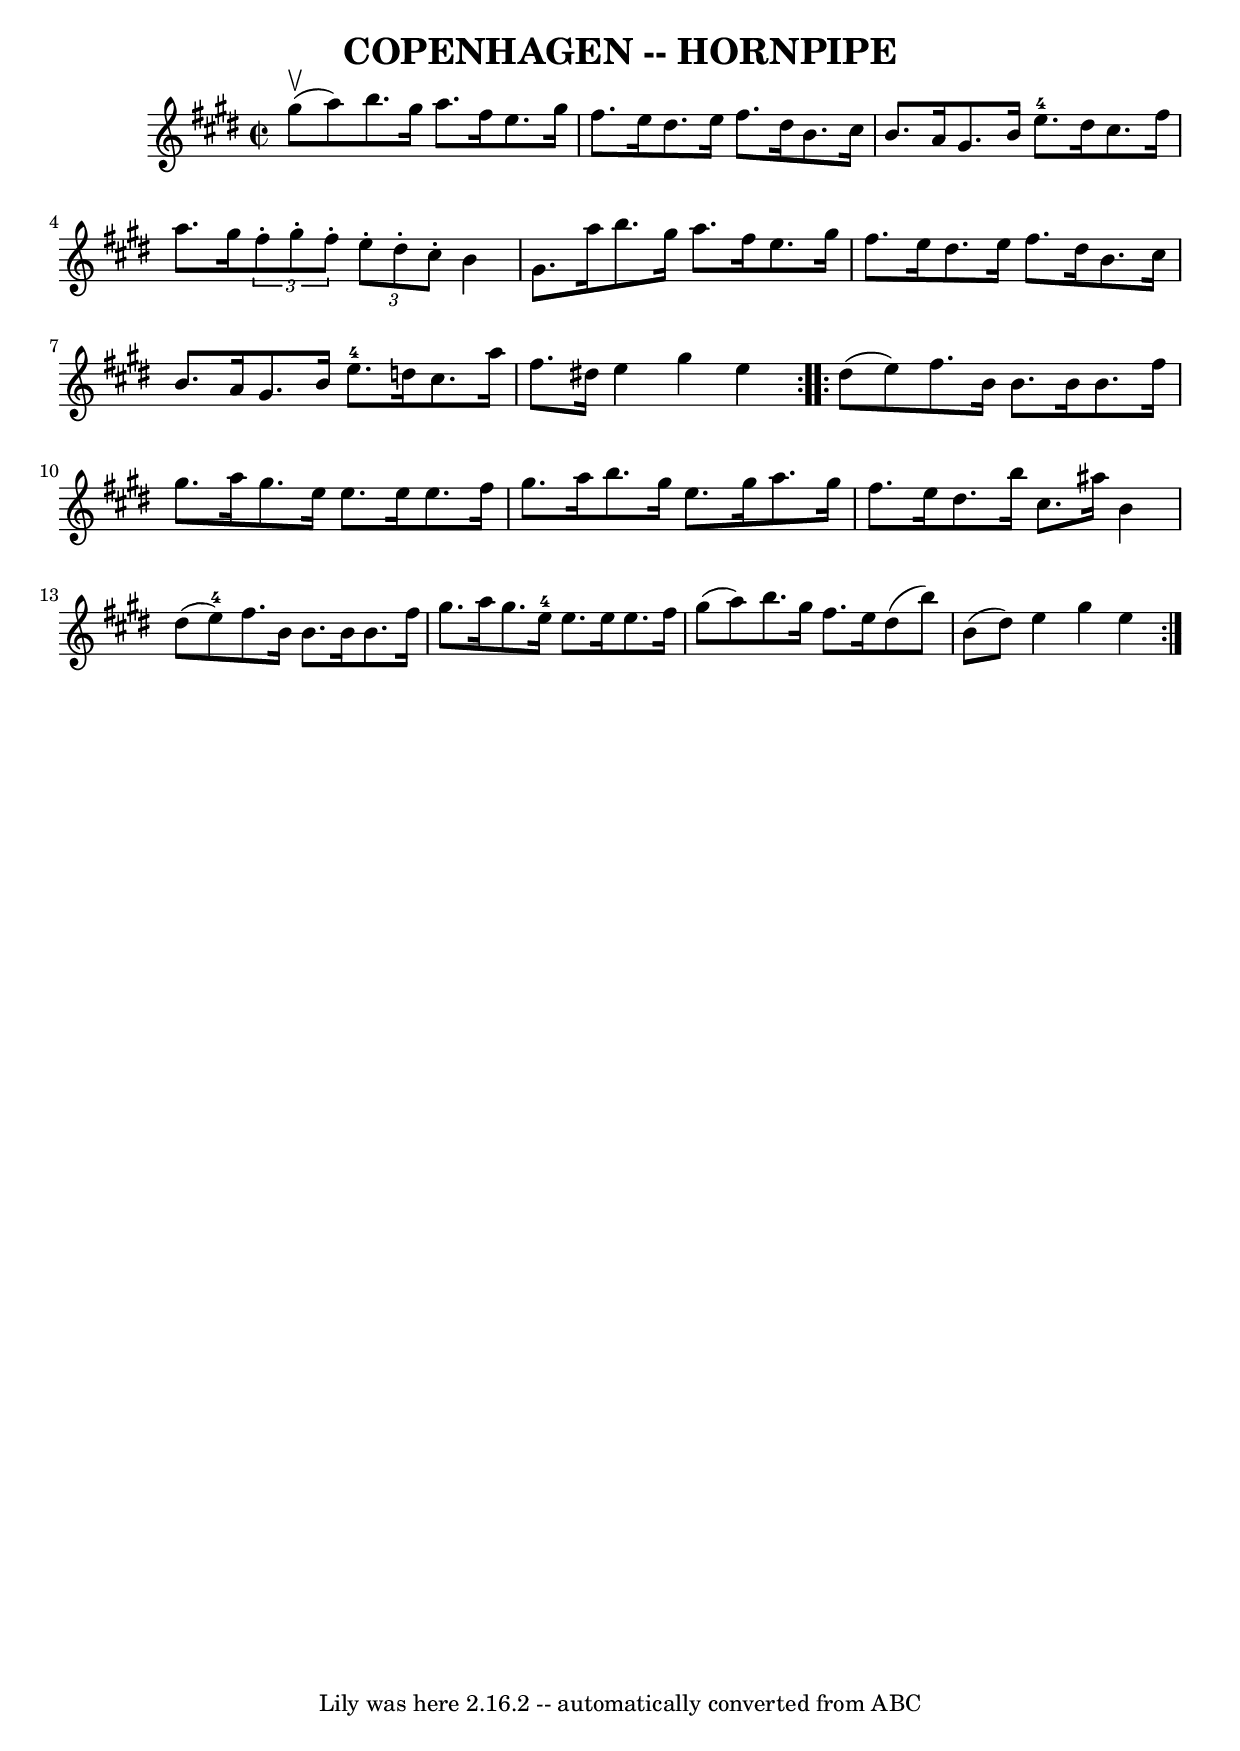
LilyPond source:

\version "2.16.2"
\include "Mammoth.ily"
\header {
  %% book = "Ryan's Mammoth Collection of Fiddle Tunes"
  crossRefNumber = "1"
  footnotes = "\\\\\\\\(Can be used as a Clog.)"
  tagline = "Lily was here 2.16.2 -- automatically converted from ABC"
  title = "COPENHAGEN -- HORNPIPE"

}
voicedefault =  {



  \repeat volta 2 {

    \override Staff.TimeSignature #'style = #'C
    \time 2/2 
    \key e \major
    gis''8 (^\upbow a''8)       |
    b''8.  
    gis''16 a''8. fis''16 e''8. gis''16 fis''8. e''16    
    |
    dis''8. e''16 fis''8. dis''16 b'8. cis''16 b'8.    
    a'16    |
    gis'8. b'16 e''8.-4 dis''16    |
    cis''8. 
    fis''16 a''8. gis''16    |
    \times 2/3 { fis''8 -. gis''8 
		 -. fis''8 -. 
	       }   \times 2/3 { e''8 -. dis''8 -. cis''8 -. 
			      } b'4    
    gis'8. a''16    |
    |
    b''8. gis''16 a''8. fis''16 
    e''8. gis''16 fis''8. e''16    |
    dis''8. e''16    
    fis''8. dis''16 b'8. cis''16 b'8. a'16    |
    gis'8.    
    b'16 e''8.-4 d''16 cis''8. a''16 fis''8. dis''!16    
    |
    e''4 gis''4 e''4    
  }     
  \repeat volta 2 {
    dis''8 (e''8  -)       |
    fis''8. b'16 b'8. b'16 b'8. fis''16    
    gis''8. a''16    |
    gis''8. e''16 e''8. e''16 e''8.    
    fis''16 gis''8. a''16    |
    b''8. gis''16 e''8. gis''16  
    a''8. gis''16 fis''8. e''16    |
    dis''8. b''16    
    cis''8. ais''16 b'4 dis''8 (e''8-4)   |
    |
    
    fis''8. b'16 b'8. b'16 b'8. fis''16 gis''8. a''16    
    |
    gis''8. e''16-4 e''8. e''16 e''8. fis''16 gis''8 
    (a''8)   |
    b''8. gis''16 fis''8. e''16 dis''8 (
    b''8) b'8 (dis''8)   |
    e''4 gis''4 e''4    
  }   

}

\score{
  <<

    \context Staff="default"
    {
      \voicedefault 
      
    }

  >>
  \layout {
    
  }
  \midi {
  }

}
